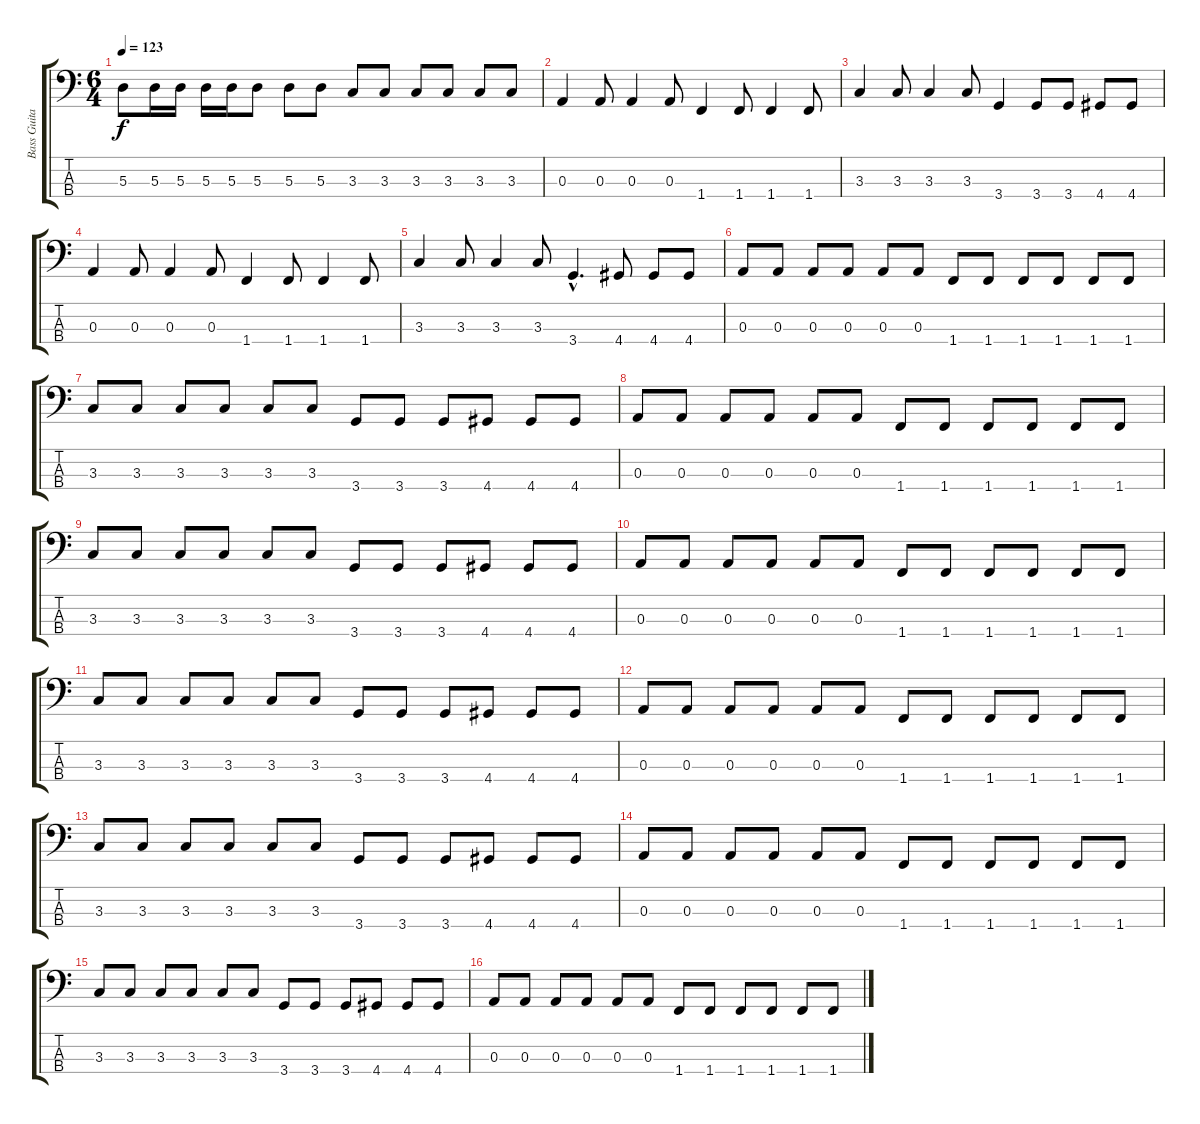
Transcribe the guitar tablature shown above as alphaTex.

\track ("Bass Guitar" "Bass Guita") {instrument electricbassfinger}
\staff {score tabs}
\tuning (G2 D2 A1 E1) {hide}
\ts (6 4)
\tempo 123
\clef f4
\ks c
5.3.8{dy f} 5.3.16 5.3.16 5.3.16 5.3.16 5.3.8 5.3.8 5.3.8 3.3.8 3.3.8 3.3.8 3.3.8 3.3.8 3.3.8 |
0.3.4 0.3.8 0.3.4 0.3.8 1.4.4 1.4.8 1.4.4 1.4.8 |
3.3.4 3.3.8 3.3.4 3.3.8 3.4.4 3.4.8 3.4.8 4.4.8 4.4.8 |
0.3.4 0.3.8 0.3.4 0.3.8 1.4.4 1.4.8 1.4.4 1.4.8 |
3.3.4 3.3.8 3.3.4 3.3.8 3.4{hac}.4{d} 4.4.8 4.4.8 4.4.8 |
0.3.8 0.3.8 0.3.8 0.3.8 0.3.8 0.3.8 1.4.8 1.4.8 1.4.8 1.4.8 1.4.8 1.4.8 |
3.3.8 3.3.8 3.3.8 3.3.8 3.3.8 3.3.8 3.4.8 3.4.8 3.4.8 4.4.8 4.4.8 4.4.8 |
0.3.8 0.3.8 0.3.8 0.3.8 0.3.8 0.3.8 1.4.8 1.4.8 1.4.8 1.4.8 1.4.8 1.4.8 |
3.3.8 3.3.8 3.3.8 3.3.8 3.3.8 3.3.8 3.4.8 3.4.8 3.4.8 4.4.8 4.4.8 4.4.8 |
0.3.8 0.3.8 0.3.8 0.3.8 0.3.8 0.3.8 1.4.8 1.4.8 1.4.8 1.4.8 1.4.8 1.4.8 |
3.3.8 3.3.8 3.3.8 3.3.8 3.3.8 3.3.8 3.4.8 3.4.8 3.4.8 4.4.8 4.4.8 4.4.8 |
0.3.8 0.3.8 0.3.8 0.3.8 0.3.8 0.3.8 1.4.8 1.4.8 1.4.8 1.4.8 1.4.8 1.4.8 |
3.3.8 3.3.8 3.3.8 3.3.8 3.3.8 3.3.8 3.4.8 3.4.8 3.4.8 4.4.8 4.4.8 4.4.8 |
0.3.8 0.3.8 0.3.8 0.3.8 0.3.8 0.3.8 1.4.8 1.4.8 1.4.8 1.4.8 1.4.8 1.4.8 |
3.3.8 3.3.8 3.3.8 3.3.8 3.3.8 3.3.8 3.4.8 3.4.8 3.4.8 4.4.8 4.4.8 4.4.8 |
0.3.8 0.3.8 0.3.8 0.3.8 0.3.8 0.3.8 1.4.8 1.4.8 1.4.8 1.4.8 1.4.8 1.4.8
